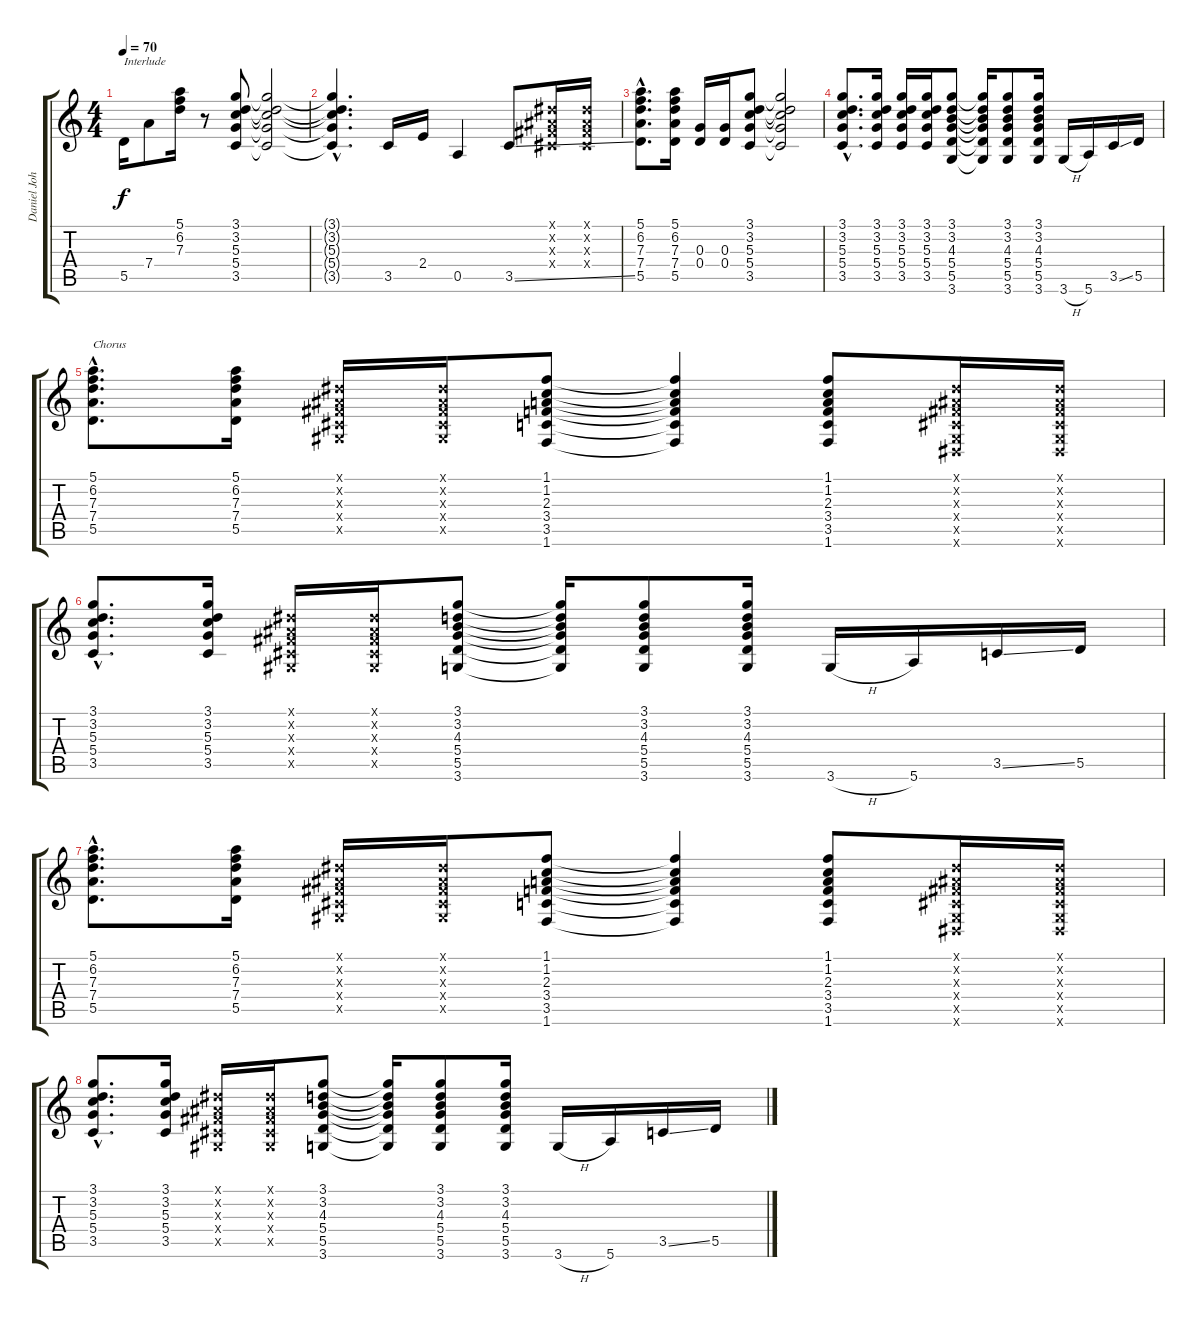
\track ("Daniel Johns (gtr1)" "Daniel Joh") {instrument acousticguitarsteel}
\staff {score tabs}
\tuning (E4 B3 G3 D3 A2 E2) {hide}
\ts (4 4)
\tempo 70
\clef g2
\ks c
5.5.16{txt "Interlude" dy f} 7.4.8 (5.1 6.2 7.3).16 r.8 (3.1 3.2 5.3 5.4 3.5).8 (3.1{t} 3.2{t} 5.3{t} 5.4{t} 3.5{t}).2 |
(3.1{hac t} 3.2{hac t} 5.3{hac t} 5.4{hac t} 3.5{hac t}).4{d} 3.5.16 2.4.16 0.5.4 3.5{ss}.8 (-1.1{x} -1.2{x} -1.3{x} -1.4{x}).16 (-1.1{x} -1.2{x} -1.3{x} -1.4{x}).16 |
(5.1{hac} 6.2{hac} 7.3{hac} 7.4{hac} 5.5{hac}).8{d} (5.1 6.2 7.3 7.4 5.5).16 (0.3 0.4).16 (0.3 0.4).16 (3.1 3.2 5.3 5.4 3.5).8 (3.1{t} 3.2{t} 5.3{t} 5.4{t} 3.5{t}).2 |
(3.1{hac} 3.2{hac} 5.3{hac} 5.4{hac} 3.5{hac}).8{d} (3.1 3.2 5.3 5.4 3.5).16 (3.1 3.2 5.3 5.4 3.5).16 (3.1 3.2 5.3 5.4 3.5).16 (3.1 3.2 4.3 5.4 5.5 3.6).8 (3.1{t} 3.2{t} 4.3{t} 5.4{t} 5.5{t} 3.6{t}).16 (3.1 3.2 4.3 5.4 5.5 3.6).8 (3.1 3.2 4.3 5.4 5.5 3.6).16 3.6{h}.16 5.6.16 3.5{ss}.16 5.5.16 |
(5.1{hac} 6.2{hac} 7.3{hac} 7.4{hac} 5.5{hac}).8{d txt "Chorus"} (5.1 6.2 7.3 7.4 5.5).16 (-1.1{x} -1.2{x} -1.3{x} -1.4{x} -1.5{x}).16 (-1.1{x} -1.2{x} -1.3{x} -1.4{x} -1.5{x}).16 (1.1 1.2 2.3 3.4 3.5 1.6).8 (1.1{t} 1.2{t} 2.3{t} 3.4{t} 3.5{t} 1.6{t}).4 (1.1 1.2 2.3 3.4 3.5 1.6).8 (-1.1{x} -1.2{x} -1.3{x} -1.4{x} -1.5{x} -1.6{x}).16 (-1.1{x} -1.2{x} -1.3{x} -1.4{x} -1.5{x} -1.6{x}).16 |
(3.1{hac} 3.2{hac} 5.3{hac} 5.4{hac} 3.5{hac}).8{d} (3.1 3.2 5.3 5.4 3.5).16 (-1.1{x} -1.2{x} -1.3{x} -1.4{x} -1.5{x}).16 (-1.1{x} -1.2{x} -1.3{x} -1.4{x} -1.5{x}).16 (3.1 3.2 4.3 5.4 5.5 3.6).8 (3.1{t} 3.2{t} 4.3{t} 5.4{t} 5.5{t} 3.6{t}).16 (3.1 3.2 4.3 5.4 5.5 3.6).8 (3.1 3.2 4.3 5.4 5.5 3.6).16 3.6{h}.16 5.6.16 3.5{ss}.16 5.5.16 |
(5.1{hac} 6.2{hac} 7.3{hac} 7.4{hac} 5.5{hac}).8{d} (5.1 6.2 7.3 7.4 5.5).16 (-1.1{x} -1.2{x} -1.3{x} -1.4{x} -1.5{x}).16 (-1.1{x} -1.2{x} -1.3{x} -1.4{x} -1.5{x}).16 (1.1 1.2 2.3 3.4 3.5 1.6).8 (1.1{t} 1.2{t} 2.3{t} 3.4{t} 3.5{t} 1.6{t}).4 (1.1 1.2 2.3 3.4 3.5 1.6).8 (-1.1{x} -1.2{x} -1.3{x} -1.4{x} -1.5{x} -1.6{x}).16 (-1.1{x} -1.2{x} -1.3{x} -1.4{x} -1.5{x} -1.6{x}).16 |
(3.1{hac} 3.2{hac} 5.3{hac} 5.4{hac} 3.5{hac}).8{d} (3.1 3.2 5.3 5.4 3.5).16 (-1.1{x} -1.2{x} -1.3{x} -1.4{x} -1.5{x}).16 (-1.1{x} -1.2{x} -1.3{x} -1.4{x} -1.5{x}).16 (3.1 3.2 4.3 5.4 5.5 3.6).8 (3.1{t} 3.2{t} 4.3{t} 5.4{t} 5.5{t} 3.6{t}).16 (3.1 3.2 4.3 5.4 5.5 3.6).8 (3.1 3.2 4.3 5.4 5.5 3.6).16 3.6{h}.16 5.6.16 3.5{ss}.16 5.5.16
